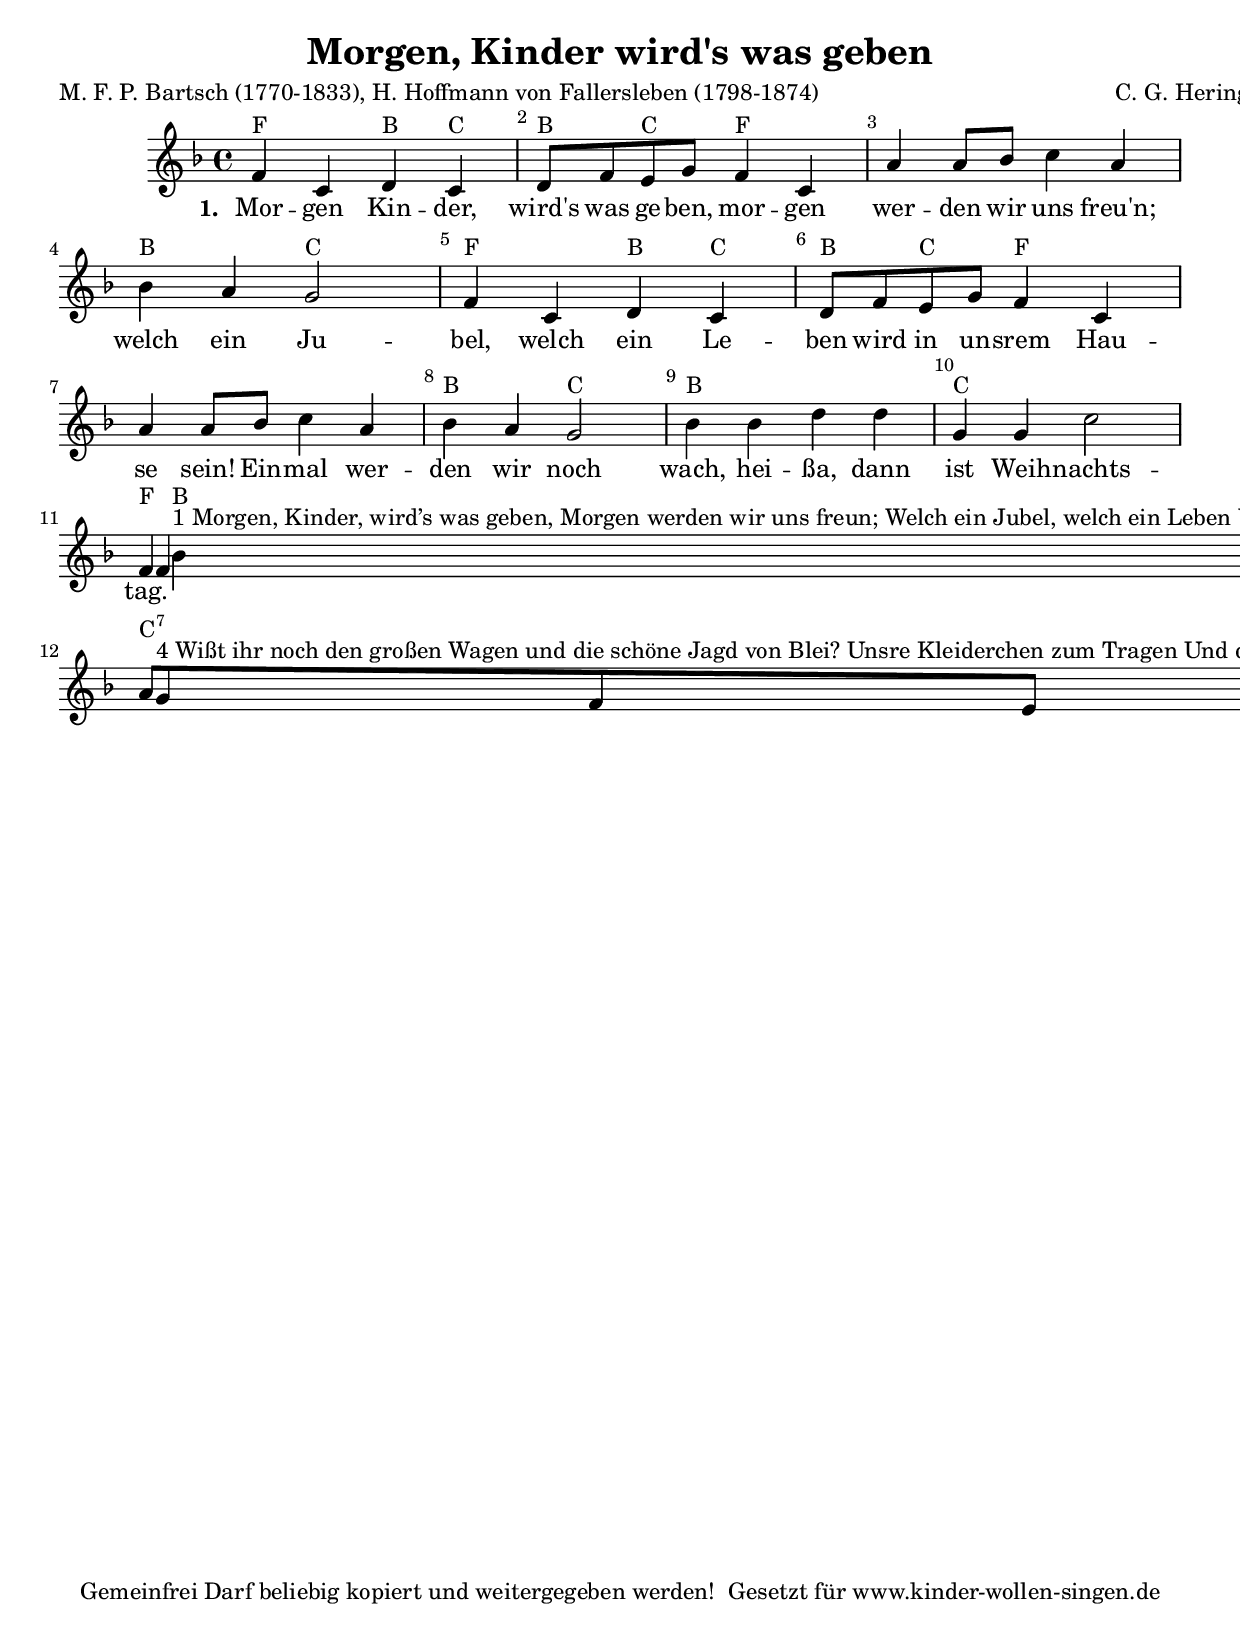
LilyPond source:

%=============================================
%   created by MuseScore Version: 0.9.6.3
%          Donnerstag, 18. November 2010
%=============================================

\version "2.12.0"



#(set-default-paper-size "a4")

\paper {
  line-width    = 190\mm
  left-margin   = 10\mm
  top-margin    = 10\mm
  bottom-margin = 20\mm
  %%indent = 0 \mm 
  %%set to ##t if your score is less than one page: 
  ragged-last-bottom = ##t 
  ragged-bottom = ##f  
  %% in orchestral scores you probably want the two bold slashes 
  %% separating the systems: so uncomment the following line: 
  %% system-separator-markup = \slashSeparator 
  }

\header {
    title = "Morgen, Kinder wird's was geben"
    composer = "C. G. Hering (1766-1853)"
    poet = "M. F. P. Bartsch (1770-1833), H. Hoffmann von Fallersleben (1798-1874)"
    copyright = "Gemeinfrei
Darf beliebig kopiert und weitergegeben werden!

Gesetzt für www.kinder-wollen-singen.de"
    }

AvoiceAA = \relative c'{
    \set Staff.instrumentName = #""
    \set Staff.shortInstrumentName = #""
    \clef treble
    %staffkeysig
    \key f \major 
    %barkeysig: 
    \key f \major 
    %bartimesig: 
    \time 4/4 
    f4 c d c      | % 1
    d8 f e g f4 c      | % 2
    a' a8 bes c4 a      | % 3
    bes a g2      | % 4
    f4 c d c      | % 5
    d8 f e g f4 c      | % 6
    a' a8 bes c4 a      | % 7
    bes a g2      | % 8
    bes4 bes d d      | % 9
    g, g c2      | % 10
    f,4 f bes ^\markup {\upright  "1
Morgen, Kinder, wird’s was geben,
Morgen werden wir uns freun;
Welch ein Jubel, welch ein Leben
Wird in unserm Hause sein!
Einmal werden wir noch wach,
Heißa, dann ist Weihnachtstag!

2
Wie wird dann die Stube glänzen
Von der großen Lichterzahl,
Schöner als bei frohen Tänzen
Ein geputzter Kronensaal!
Wißt ihr noch vom vorgen Jahr,
Wie’s am Weihnachtsabend war?

3
Wißt ihr noch mein Reiterpferdchen,
Malchens nette Schäferin?
Jettchens Küche mit dem Herdchen
Und dem blank geputzten Zinn?
Heinrichs bunten Harlekin
Mit der gelben Violin?"} bes      | % 11
    a8 g ^\markup {\upright  "4
Wißt ihr noch den großen Wagen
und die schöne Jagd von Blei?
Unsre Kleiderchen zum Tragen
Und die viele Näscherei?
Meinen fleißgen Sägemann
mit der Kugel untendran?

5
Welch ein schöner Tag ist morgen,
Viele Freuden hoffen wir!
Unsre lieben Eltern sorgen
Lange, lange schon dafür.
O gewiß, wer sie nicht ehrt,
Ist der ganzen Lust nicht wert! "} f e f2 \bar "|."\bar "|." 
}% end of last bar in partorvoice

      ApartAverseA = \lyricmode { \set stanza = " 1. " Mor -- gen  Kin -- der,  wird's was ge -- ben,  mor -- gen  wer -- den  wir uns freu'n; welch ein Ju -- bel,  welch ein Le -- ben  wird in un -- srem  Hau -- se  sein! Ein -- mal  wer -- den  wir noch wach, hei -- ßa,  dann ist Weih -- nachts -- tag.  }
theChords = \chordmode { 
    f2 b4 c4 b4 c4 f1. b2 c2 f2 b4 c4 b4 c4 f1. b2 c2 b1 c1 f2 b2 c2:7 f4 }%%end of chordlist 


\score { 
    << 
    \new ChordNames { \theChords } 
        \context Staff = ApartA << 
            \context Voice = AvoiceAA \AvoiceAA
        >>

         \context Lyrics = ApartAverseA\lyricsto AvoiceAA  \ApartAverseA



      \set Score.skipBars = ##t
      %%\set Score.melismaBusyProperties = #'()
      \override Score.BarNumber #'break-visibility = #end-of-line-invisible %%every bar is numbered.!!!
      %% remove previous line to get barnumbers only at beginning of system.
       #(set-accidental-style 'modern-cautionary)
      \set Score.markFormatter = #format-mark-box-letters %%boxed rehearsal-marks
       \override Score.TimeSignature #'style = #'() %%makes timesigs always numerical
      %% remove previous line to get cut-time/alla breve or common time 
      \set Score.pedalSustainStyle = #'mixed 
       %% make spanners comprise the note it end on, so that there is no doubt that this note is included.
       \override Score.TrillSpanner #'(bound-details right padding) = #-2
      \override Score.TextSpanner #'(bound-details right padding) = #-1
      %% Lilypond's normal textspanners are too weak:  
      \override Score.TextSpanner #'dash-period = #1
      \override Score.TextSpanner #'dash-fraction = #0.5
      %% lilypond chordname font, like mscore jazzfont, is both far too big and extremely ugly (olagunde@start.no):
      \override Score.ChordName #'font-family = #'roman 
      \override Score.ChordName #'font-size =#0 
      %% In my experience the normal thing in printed scores is maj7 and not the triangle. (olagunde):
      \set Score.majorSevenSymbol = \markup {maj7}
  >>

  %% Boosey and Hawkes, and Peters, have barlines spanning all staff-groups in a score,
  %% Eulenburg and Philharmonia, like Lilypond, have no barlines between staffgroups.
  %% If you want the Eulenburg/Lilypond style, comment out the following line:
  \layout {\context {\Score \consists Span_bar_engraver}}
}%% end of score-block 

#(set-global-staff-size 20)
